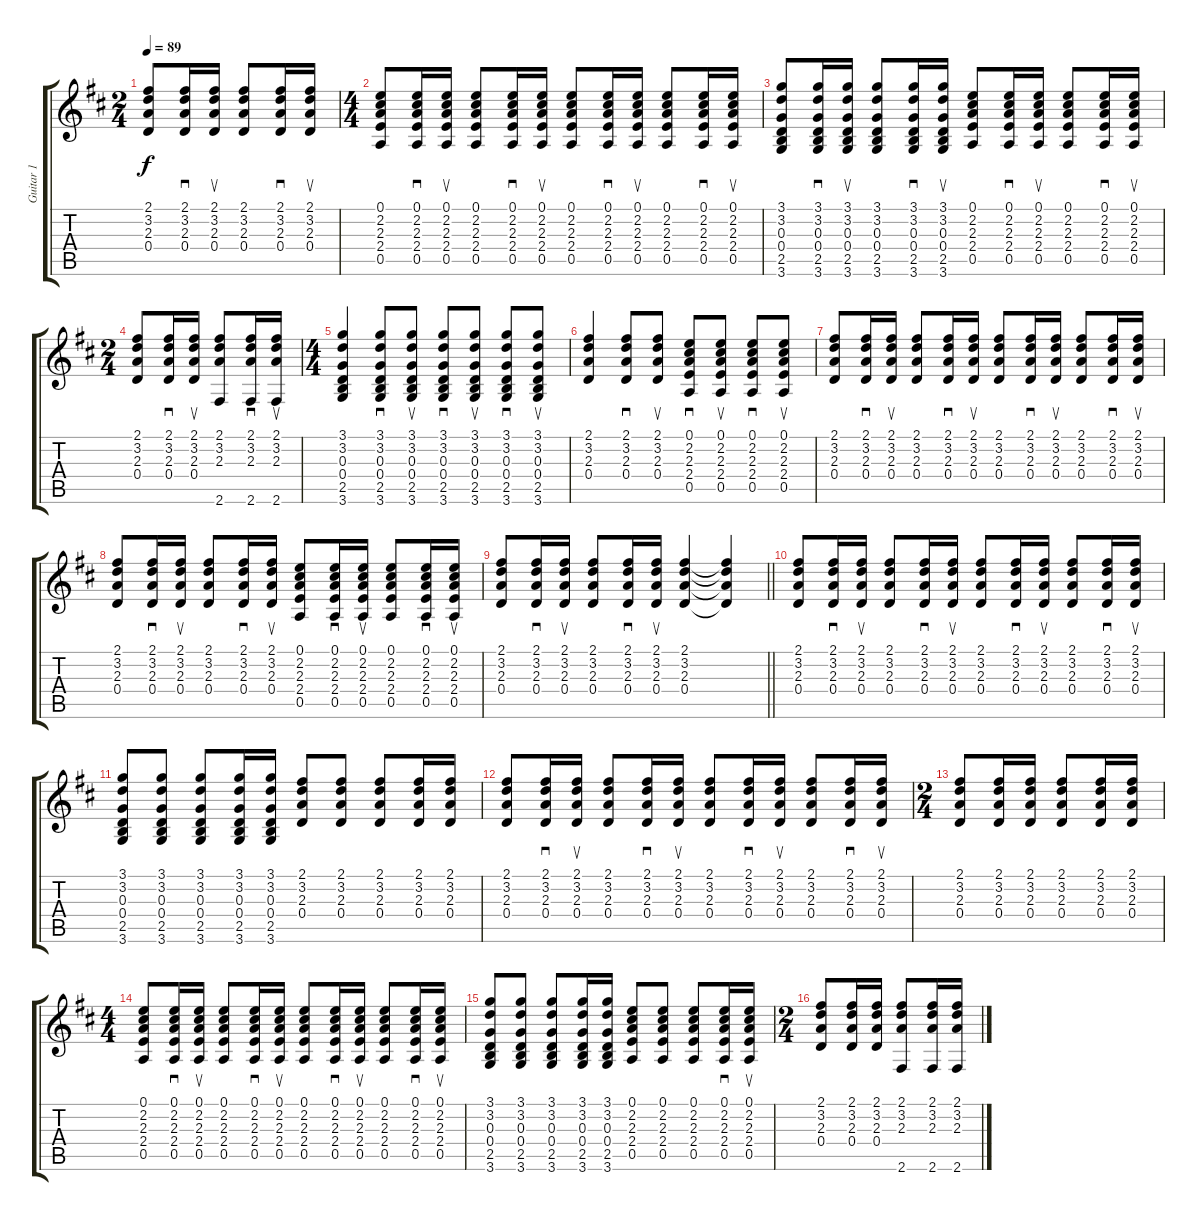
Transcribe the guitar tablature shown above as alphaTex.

\track ("Guitar 1" "Guitar 1") {instrument acousticguitarnylon}
\staff {score tabs}
\tuning (E4 B3 G3 D3 A2 E2) {hide}
\ts (2 4)
\tempo 89
\clef g2
\ks d
(2.1 3.2 2.3 0.4).8{dy f} (2.1 3.2 2.3 0.4).16{sd} (2.1 3.2 2.3 0.4).16{su} (2.1 3.2 2.3 0.4).8 (2.1 3.2 2.3 0.4).16{sd} (2.1 3.2 2.3 0.4).16{su} |
\ts (4 4)
(0.1 2.2 2.3 2.4 0.5).8 (0.1 2.2 2.3 2.4 0.5).16{sd} (0.1 2.2 2.3 2.4 0.5).16{su} (0.1 2.2 2.3 2.4 0.5).8 (0.1 2.2 2.3 2.4 0.5).16{sd} (0.1 2.2 2.3 2.4 0.5).16{su} (0.1 2.2 2.3 2.4 0.5).8 (0.1 2.2 2.3 2.4 0.5).16{sd} (0.1 2.2 2.3 2.4 0.5).16{su} (0.1 2.2 2.3 2.4 0.5).8 (0.1 2.2 2.3 2.4 0.5).16{sd} (0.1 2.2 2.3 2.4 0.5).16{su} |
(3.1 3.2 0.3 0.4 2.5 3.6).8 (3.1 3.2 0.3 0.4 2.5 3.6).16{sd} (3.1 3.2 0.3 0.4 2.5 3.6).16{su} (3.1 3.2 0.3 0.4 2.5 3.6).8 (3.1 3.2 0.3 0.4 2.5 3.6).16{sd} (3.1 3.2 0.3 0.4 2.5 3.6).16{su} (0.1 2.2 2.3 2.4 0.5).8 (0.1 2.2 2.3 2.4 0.5).16{sd} (0.1 2.2 2.3 2.4 0.5).16{su} (0.1 2.2 2.3 2.4 0.5).8 (0.1 2.2 2.3 2.4 0.5).16{sd} (0.1 2.2 2.3 2.4 0.5).16{su} |
\ts (2 4)
(2.1 3.2 2.3 0.4).8 (2.1 3.2 2.3 0.4).16{sd} (2.1 3.2 2.3 0.4).16{su} (2.1 3.2 2.3 2.6).8 (2.1 3.2 2.3 2.6).16{sd} (2.1 3.2 2.3 2.6).16{su} |
\ts (4 4)
(3.1 3.2 0.3 0.4 2.5 3.6).4 (3.1 3.2 0.3 0.4 2.5 3.6).8{sd} (3.1 3.2 0.3 0.4 2.5 3.6).8{su} (3.1 3.2 0.3 0.4 2.5 3.6).8{sd} (3.1 3.2 0.3 0.4 2.5 3.6).8{su} (3.1 3.2 0.3 0.4 2.5 3.6).8{sd} (3.1 3.2 0.3 0.4 2.5 3.6).8{su} |
(2.1 3.2 2.3 0.4).4 (2.1 3.2 2.3 0.4).8{sd} (2.1 3.2 2.3 0.4).8{su} (0.1 2.2 2.3 2.4 0.5).8{sd} (0.1 2.2 2.3 2.4 0.5).8{su} (0.1 2.2 2.3 2.4 0.5).8{sd} (0.1 2.2 2.3 2.4 0.5).8{su} |
(2.1 3.2 2.3 0.4).8 (2.1 3.2 2.3 0.4).16{sd} (2.1 3.2 2.3 0.4).16{su} (2.1 3.2 2.3 0.4).8 (2.1 3.2 2.3 0.4).16{sd} (2.1 3.2 2.3 0.4).16{su} (2.1 3.2 2.3 0.4).8 (2.1 3.2 2.3 0.4).16{sd} (2.1 3.2 2.3 0.4).16{su} (2.1 3.2 2.3 0.4).8 (2.1 3.2 2.3 0.4).16{sd} (2.1 3.2 2.3 0.4).16{su} |
(2.1 3.2 2.3 0.4).8 (2.1 3.2 2.3 0.4).16{sd} (2.1 3.2 2.3 0.4).16{su} (2.1 3.2 2.3 0.4).8 (2.1 3.2 2.3 0.4).16{sd} (2.1 3.2 2.3 0.4).16{su} (0.1 2.2 2.3 2.4 0.5).8 (0.1 2.2 2.3 2.4 0.5).16{sd} (0.1 2.2 2.3 2.4 0.5).16{su} (0.1 2.2 2.3 2.4 0.5).8 (0.1 2.2 2.3 2.4 0.5).16{sd} (0.1 2.2 2.3 2.4 0.5).16{su} |
\barLineRight lightlight
(2.1 3.2 2.3 0.4).8 (2.1 3.2 2.3 0.4).16{sd} (2.1 3.2 2.3 0.4).16{su} (2.1 3.2 2.3 0.4).8 (2.1 3.2 2.3 0.4).16{sd} (2.1 3.2 2.3 0.4).16{su} (2.1 3.2 2.3 0.4).4 (2.1{t} 3.2{t} 2.3{t} 0.4{t}).4 |
(2.1 3.2 2.3 0.4).8 (2.1 3.2 2.3 0.4).16{sd} (2.1 3.2 2.3 0.4).16{su} (2.1 3.2 2.3 0.4).8 (2.1 3.2 2.3 0.4).16{sd} (2.1 3.2 2.3 0.4).16{su} (2.1 3.2 2.3 0.4).8 (2.1 3.2 2.3 0.4).16{sd} (2.1 3.2 2.3 0.4).16{su} (2.1 3.2 2.3 0.4).8 (2.1 3.2 2.3 0.4).16{sd} (2.1 3.2 2.3 0.4).16{su} |
(3.1 3.2 0.3 0.4 2.5 3.6).8 (3.1 3.2 0.3 0.4 2.5 3.6).8 (3.1 3.2 0.3 0.4 2.5 3.6).8 (3.1 3.2 0.3 0.4 2.5 3.6).16 (3.1 3.2 0.3 0.4 2.5 3.6).16 (2.1 3.2 2.3 0.4).8 (2.1 3.2 2.3 0.4).8 (2.1 3.2 2.3 0.4).8 (2.1 3.2 2.3 0.4).16 (2.1 3.2 2.3 0.4).16 |
(2.1 3.2 2.3 0.4).8 (2.1 3.2 2.3 0.4).16{sd} (2.1 3.2 2.3 0.4).16{su} (2.1 3.2 2.3 0.4).8 (2.1 3.2 2.3 0.4).16{sd} (2.1 3.2 2.3 0.4).16{su} (2.1 3.2 2.3 0.4).8 (2.1 3.2 2.3 0.4).16{sd} (2.1 3.2 2.3 0.4).16{su} (2.1 3.2 2.3 0.4).8 (2.1 3.2 2.3 0.4).16{sd} (2.1 3.2 2.3 0.4).16{su} |
\ts (2 4)
(2.1 3.2 2.3 0.4).8 (2.1 3.2 2.3 0.4).16 (2.1 3.2 2.3 0.4).16 (2.1 3.2 2.3 0.4).8 (2.1 3.2 2.3 0.4).16 (2.1 3.2 2.3 0.4).16 |
\ts (4 4)
(0.1 2.2 2.3 2.4 0.5).8 (0.1 2.2 2.3 2.4 0.5).16{sd} (0.1 2.2 2.3 2.4 0.5).16{su} (0.1 2.2 2.3 2.4 0.5).8 (0.1 2.2 2.3 2.4 0.5).16{sd} (0.1 2.2 2.3 2.4 0.5).16{su} (0.1 2.2 2.3 2.4 0.5).8 (0.1 2.2 2.3 2.4 0.5).16{sd} (0.1 2.2 2.3 2.4 0.5).16{su} (0.1 2.2 2.3 2.4 0.5).8 (0.1 2.2 2.3 2.4 0.5).16{sd} (0.1 2.2 2.3 2.4 0.5).16{su} |
(3.1 3.2 0.3 0.4 2.5 3.6).8 (3.1 3.2 0.3 0.4 2.5 3.6).8 (3.1 3.2 0.3 0.4 2.5 3.6).8 (3.1 3.2 0.3 0.4 2.5 3.6).16 (3.1 3.2 0.3 0.4 2.5 3.6).16 (0.1 2.2 2.3 2.4 0.5).8 (0.1 2.2 2.3 2.4 0.5).8 (0.1 2.2 2.3 2.4 0.5).8 (0.1 2.2 2.3 2.4 0.5).16{sd} (0.1 2.2 2.3 2.4 0.5).16{su} |
\ts (2 4)
(2.1 3.2 2.3 0.4).8 (2.1 3.2 2.3 0.4).16 (2.1 3.2 2.3 0.4).16 (2.1 3.2 2.3 2.6).8 (2.1 3.2 2.3 2.6).16 (2.1 3.2 2.3 2.6).16
